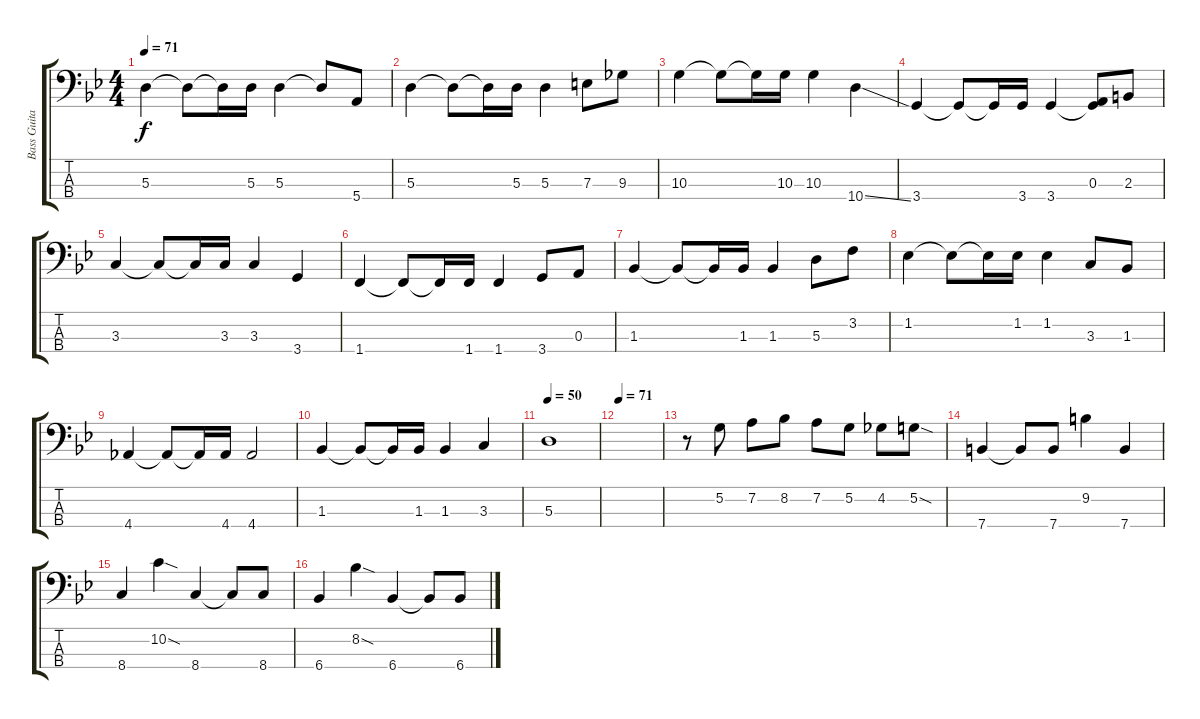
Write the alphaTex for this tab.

\track ("Bass Guitar" "Bass Guita") {instrument electricbassfinger}
\staff {score tabs}
\tuning (G2 D2 A1 E1) {hide}
\ts (4 4)
\tempo 71
\clef f4
\ks gminor
5.3.4{dy f} 5.3{t}.8 5.3{t}.16 5.3.16 5.3.4 5.3{t}.8 5.4.8 |
5.3.4 5.3{t}.8 5.3{t}.16 5.3.16 5.3.4 7.3.8 9.3.8 |
10.3.4 10.3{t}.8 10.3{t}.16 10.3.16 10.3.4 10.4{ss}.4 |
3.4.4 3.4{t}.8 3.4{t}.16 3.4.16 3.4.4 (0.3 3.4{t}).8 2.3.8 |
3.3.4 3.3{t}.8 3.3{t}.16 3.3.16 3.3.4 3.4.4 |
1.4.4 1.4{t}.8 1.4{t}.16 1.4.16 1.4.4 3.4.8 0.3.8 |
1.3.4 1.3{t}.8 1.3{t}.16 1.3.16 1.3.4 5.3.8 3.2.8 |
1.2.4 1.2{t}.8 1.2{t}.16 1.2.16 1.2.4 3.3.8 1.3.8 |
4.4.4 4.4{t}.8 4.4{t}.16 4.4.16 4.4.2 |
1.3.4 1.3{t}.8 1.3{t}.16 1.3.16 1.3.4 3.3.4 |
\tempo 50
5.3.1 |
\tempo 71
|
r.8 5.2.8 7.2.8 8.2.8 7.2.8 5.2.8 4.2.8 5.2{sod}.8 |
7.4.4 7.4{t}.8 7.4.8 9.2.4 7.4.4 |
8.4.4 10.2{sod}.4 8.4.4 8.4{t}.8 8.4.8 |
6.4.4 8.2{sod}.4 6.4.4 6.4{t}.8 6.4.8
